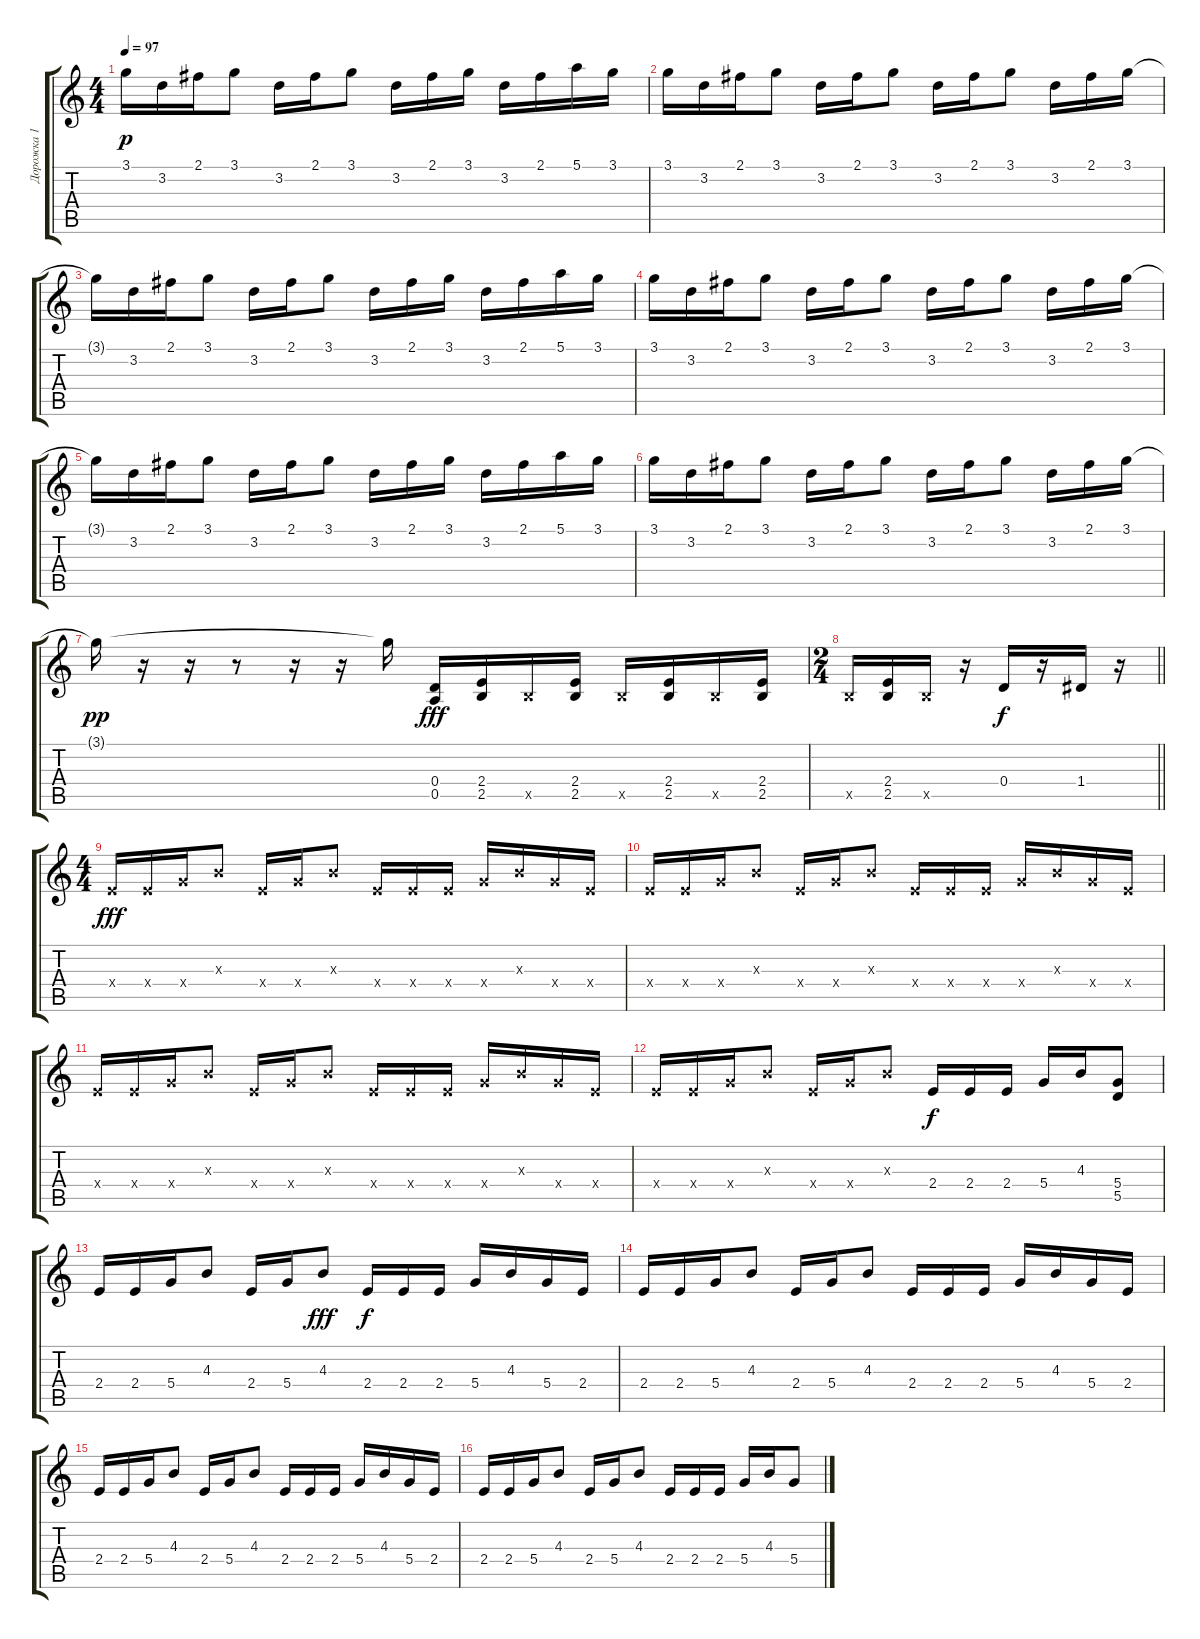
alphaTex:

\track ("Дорожка 1" "Дорожка 1") {instrument distortionguitar}
\staff {score tabs}
\tuning (E4 B3 G3 D3 A2 E2) {hide}
\ts (4 4)
\tempo 97
\clef g2
\ks c
3.1{t}.16{dy p} 3.2.16 2.1.16 3.1.8 3.2.16 2.1.16 3.1.8 3.2.16 2.1.16 3.1.16 3.2.16 2.1.16 5.1.16 3.1.16 |
3.1.16 3.2.16 2.1.16 3.1.8 3.2.16 2.1.16 3.1.8 3.2.16 2.1.16 3.1.8 3.2.16 2.1.16 3.1.16 |
3.1{t}.16 3.2.16 2.1.16 3.1.8 3.2.16 2.1.16 3.1.8 3.2.16 2.1.16 3.1.16 3.2.16 2.1.16 5.1.16 3.1.16 |
3.1.16 3.2.16 2.1.16 3.1.8 3.2.16 2.1.16 3.1.8 3.2.16 2.1.16 3.1.8 3.2.16 2.1.16 3.1.16 |
3.1{t}.16 3.2.16 2.1.16 3.1.8 3.2.16 2.1.16 3.1.8 3.2.16 2.1.16 3.1.16 3.2.16 2.1.16 5.1.16 3.1.16 |
3.1.16 3.2.16 2.1.16 3.1.8 3.2.16 2.1.16 3.1.8 3.2.16 2.1.16 3.1.8 3.2.16 2.1.16 3.1.16 |
3.1{t}.16{dy pp} r.16 r.16 r.8 r.16 r.16 3.1{t}.16 (0.4 0.5).16{dy fff} (2.4 2.5).16 2.5{x}.16 (2.4 2.5).16 2.5{x}.16 (2.4 2.5).16 2.5{x}.16 (2.4 2.5).16 |
\ts (2 4)
\barLineRight lightlight
2.5{x}.16 (2.4 2.5).16 2.5{x}.16 r.16 0.4.16{dy f} r.16 1.4.16 r.16 |
\ts (4 4)
2.4{x}.16{dy fff} 2.4{x}.16 5.4{x}.16 4.3{x}.8 2.4{x}.16 5.4{x}.16 4.3{x}.8 2.4{x}.16 2.4{x}.16 2.4{x}.16 5.4{x}.16 4.3{x}.16 5.4{x}.16 2.4{x}.16 |
2.4{x}.16 2.4{x}.16 5.4{x}.16 4.3{x}.8 2.4{x}.16 5.4{x}.16 4.3{x}.8 2.4{x}.16 2.4{x}.16 2.4{x}.16 5.4{x}.16 4.3{x}.16 5.4{x}.16 2.4{x}.16 |
2.4{x}.16 2.4{x}.16 5.4{x}.16 4.3{x}.8 2.4{x}.16 5.4{x}.16 4.3{x}.8 2.4{x}.16 2.4{x}.16 2.4{x}.16 5.4{x}.16 4.3{x}.16 5.4{x}.16 2.4{x}.16 |
2.4{x}.16 2.4{x}.16 5.4{x}.16 4.3{x}.8 2.4{x}.16 5.4{x}.16 4.3{x}.8 2.4.16{dy f} 2.4.16 2.4.16 5.4.16 4.3.16 (5.4 5.5).8 |
2.4.16 2.4.16 5.4.16 4.3.8 2.4.16 5.4.16 4.3.8{dy fff} 2.4.16{dy f} 2.4.16 2.4.16 5.4.16 4.3.16 5.4.16 2.4.16 |
2.4.16 2.4.16 5.4.16 4.3.8 2.4.16 5.4.16 4.3.8 2.4.16 2.4.16 2.4.16 5.4.16 4.3.16 5.4.16 2.4.16 |
2.4.16 2.4.16 5.4.16 4.3.8 2.4.16 5.4.16 4.3.8 2.4.16 2.4.16 2.4.16 5.4.16 4.3.16 5.4.16 2.4.16 |
2.4.16 2.4.16 5.4.16 4.3.8 2.4.16 5.4.16 4.3.8 2.4.16 2.4.16 2.4.16 5.4.16 4.3.16 5.4.8
